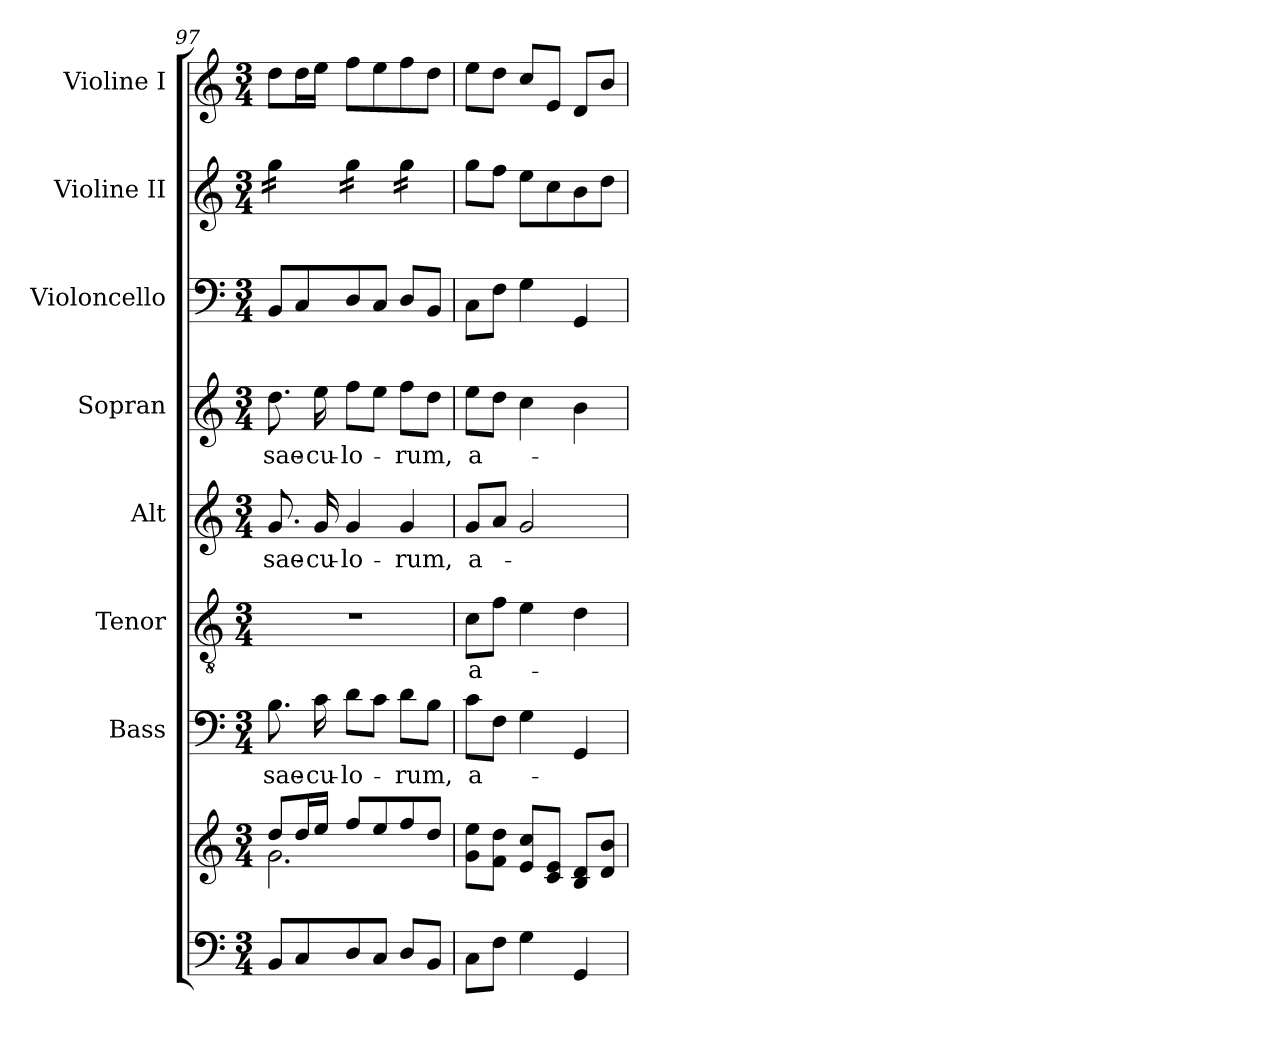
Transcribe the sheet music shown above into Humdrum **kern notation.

**kern	**kern	**kern	**text	**kern	**text	**kern	**text	**kern	**text	**kern	**kern	**kern
*part8	*part8	*part7	*part7	*part6	*part6	*part5	*part5	*part4	*part4	*part3	*part2	*part1
*staff9	*staff8	*staff7	*staff7	*staff6	*staff6	*staff5	*staff5	*staff4	*staff4	*staff3	*staff2	*staff1
*	*	*I"Bass	*	*I"Tenor	*	*I"Alt	*	*I"Sopran	*	*I"Violoncello	*I"Violine II	*I"Violine I
*	*	*I'B.	*	*I'T.	*	*I'A.	*	*I'S.	*	*I'Vc.	*I'Vl. II	*I'Vl. I
!!LO:PB:g=z
*clefF4	*clefG2	*clefF4	*	*clefGv2	*	*clefG2	*	*clefG2	*	*clefF4	*clefG2	*clefG2
*	*	*	*	*	*	*	*	*	*	*ITrd7c12	*	*
*k[]	*k[]	*k[]	*	*k[]	*	*k[]	*	*k[]	*	*k[]	*k[]	*k[]
*C:	*C:	*C:	*	*C:	*	*C:	*	*C:	*	*C:	*C:	*C:
*M3/4	*M3/4	*M3/4	*	*M3/4	*	*M3/4	*	*M3/4	*	*M3/4	*M3/4	*M3/4
=97	=97	=97	=97	=97	=97	=97	=97	=97	=97	=97	=97	=97
*	*^	*	*	*	*	*	*	*	*	*	*	*
!	!	!	!	!LO:LY:b	!	!	!	!LO:LY:b	!	!LO:LY:b	!	!	!
*	*	*	*	*	*	*	*	*	*	*	*	*tremolo	*
8BB/L	8dd/L	2.g\	8.B\	sae-	2.r	.	8.g/	sae-	8.dd\	sae-	8BBB/L	16gg\LL	8dd\L
.	.	.	.	.	.	.	.	.	.	.	.	16gg\	.
8C/	16dd/L	.	.	.	.	.	.	.	.	.	8CC/	16gg\	16dd\L
!	!	!	!	!LO:LY:b	!	!	!	!LO:LY:b	!	!LO:LY:b	!	!	!
.	16ee/JJ	.	16c\	-cu-	.	.	16g/	-cu-	16ee\	-cu-	.	16gg\JJ	16ee\JJ
!	!	!	!	!LO:LY:b	!	!	!	!LO:LY:b	!	!LO:LY:b	!	!	!
8D/	8ff/L	.	8d\L	-lo-	.	.	4g/	-lo-	8ff\L	-lo-	8DD/	16gg\LL	8ff\L
.	.	.	.	.	.	.	.	.	.	.	.	16gg\	.
8C/J	8ee/	.	8c\J	.	.	.	.	.	8ee\J	.	8CC/J	16gg\	8ee\
.	.	.	.	.	.	.	.	.	.	.	.	16gg\JJ	.
!	!	!	!	!LO:LY:b	!	!	!	!LO:LY:b	!	!LO:LY:b	!	!	!
8D/L	8ff/	.	8d\L	-rum,	.	.	4g/	-rum,	8ff\L	-rum,	8DD/L	16gg\LL	8ff\
.	.	.	.	.	.	.	.	.	.	.	.	16gg\	.
8BB/J	8dd/J	.	8B\J	.	.	.	.	.	8dd\J	.	8BBB/J	16gg\	8dd\J
.	.	.	.	.	.	.	.	.	.	.	.	16gg\JJ	.
*	*	*	*	*	*	*	*	*	*	*	*	*Xtremolo	*
*	*v	*v	*	*	*	*	*	*	*	*	*	*	*
=98	=98	=98	=98	=98	=98	=98	=98	=98	=98	=98	=98	=98
!	!	!	!LO:LY:b	!	!LO:LY:b	!	!LO:LY:b	!	!LO:LY:b	!	!	!
8C\L	8g\ 8ee\L	8c\L	a-	8c\L	a-	8g/L	a-	8ee\L	a-	8CC\L	8gg\L	8ee\L
8F\J	8f\ 8dd\J	8F\J	.	8f\J	.	8a/J	.	8dd\J	.	8FF\J	8ff\J	8dd\J
4G\	8e/ 8cc/L	4G\	.	4e\	.	2g/	.	4cc\	.	4GG\	8ee\L	8cc/L
.	8c/ 8e/J	.	.	.	.	.	.	.	.	.	8cc\	8e/J
4GG/	8B/ 8d/L	4GG/	.	4d\	.	.	.	4b\	.	4GGG/	8b\	8d/L
.	8d/ 8b/J	.	.	.	.	.	.	.	.	.	8dd\J	8b/J
=	=	=	=	=	=	=	=	=	=	=	=	=
*-	*-	*-	*-	*-	*-	*-	*-	*-	*-	*-	*-	*-
